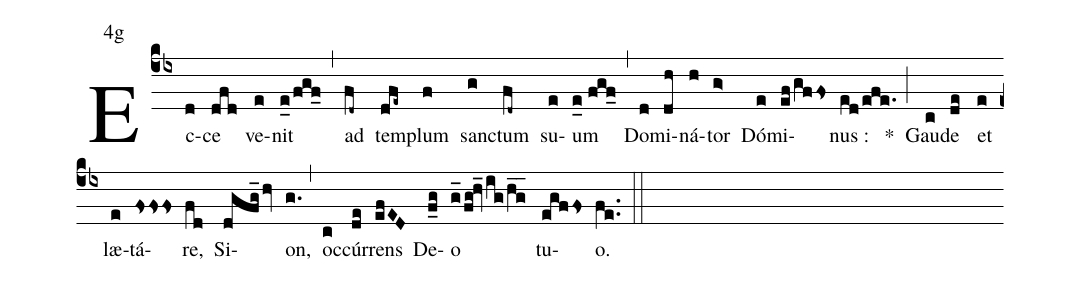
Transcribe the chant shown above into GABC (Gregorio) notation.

mode:4g;
%%
(cb4) Ec(d)ce(dfd) ve(e)nit(e_0/fgf_) (,) ad(fd~) tem(dfe~)plum(f) san(g)ctum(fd~) su(e)um(e_0//fgf_) (,) Do(d)mi(dh)ná(h)tor(g>) Dó(e)mi(ef/gffs)nus :(ed/efe.) <sp>*</sp>(;)   Gau(c)de(de) et(e) læ(e)tá(fsfsfs)re,(fd) Si(dgfg_/hv)on,(g.) (,) oc(c)cúr(de)rens(efED) De(f_g)o(g_/fg!hv_/ig/hg__) tu(egffs)o.(fe..) (::)
